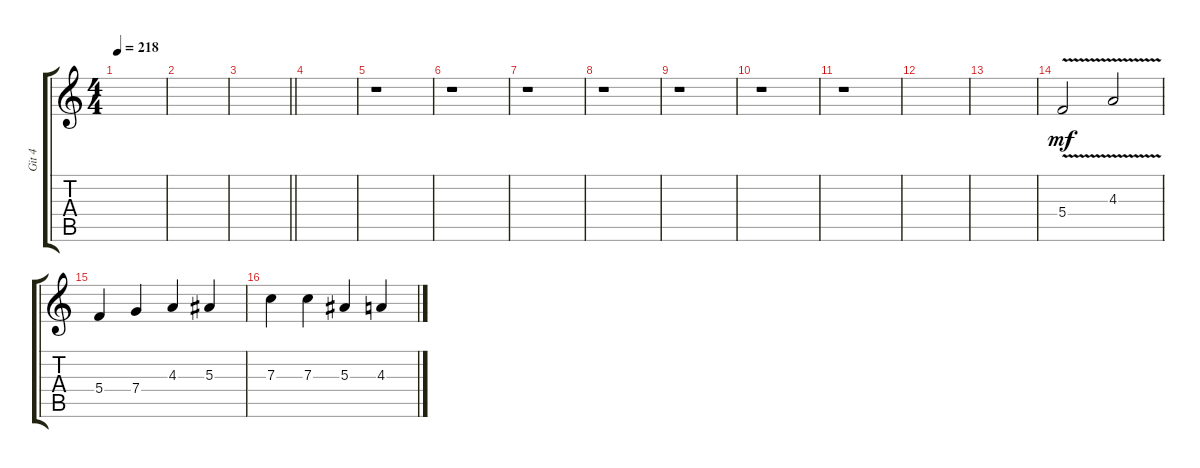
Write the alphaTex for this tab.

\track ("Git 4" "Git 4") {instrument overdrivenguitar}
\staff {score tabs}
\tuning (D4 A3 F3 C3 G2 D2) {hide}
\ts (4 4)
\tempo 218
\clef g2
\ks c
|
|
\barLineRight lightlight
|
|
r.1 |
r.1 |
r.1 |
r.1 |
r.1 |
r.1 |
r.1 |
|
|
5.4{v}.2{dy mf} 4.3{v}.2 |
5.4.4 7.4.4 4.3.4 5.3.4 |
7.3.4 7.3.4 5.3.4 4.3.4
